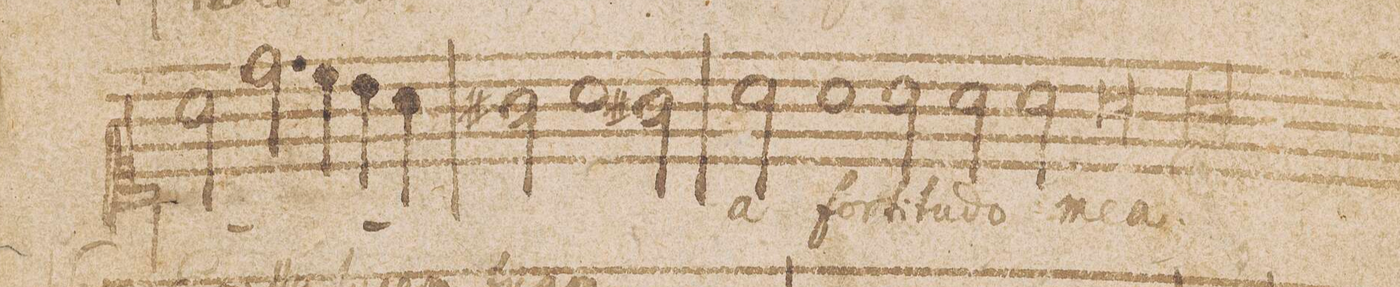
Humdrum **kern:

**kern	**text
*I"Canto.	*
*clefC1	*
*k[]	*
*met(C|)	*
*M2/1	*
2a\	.
2.dd\	.
=29-	=29-
4cc\	.
4b\	.
4a\	.
2g#X\	.
1a\	.
=30-	=30-
2g#X\	.
2a\	-a
1a\	for-
=31-	=31-
2a\	-ti-
2a\	-tu-
2a\	-do
=32-	=32-
0a	me-
=33-	=33-
0a	-a.
=||	=||
*>B	*
*-	*-
